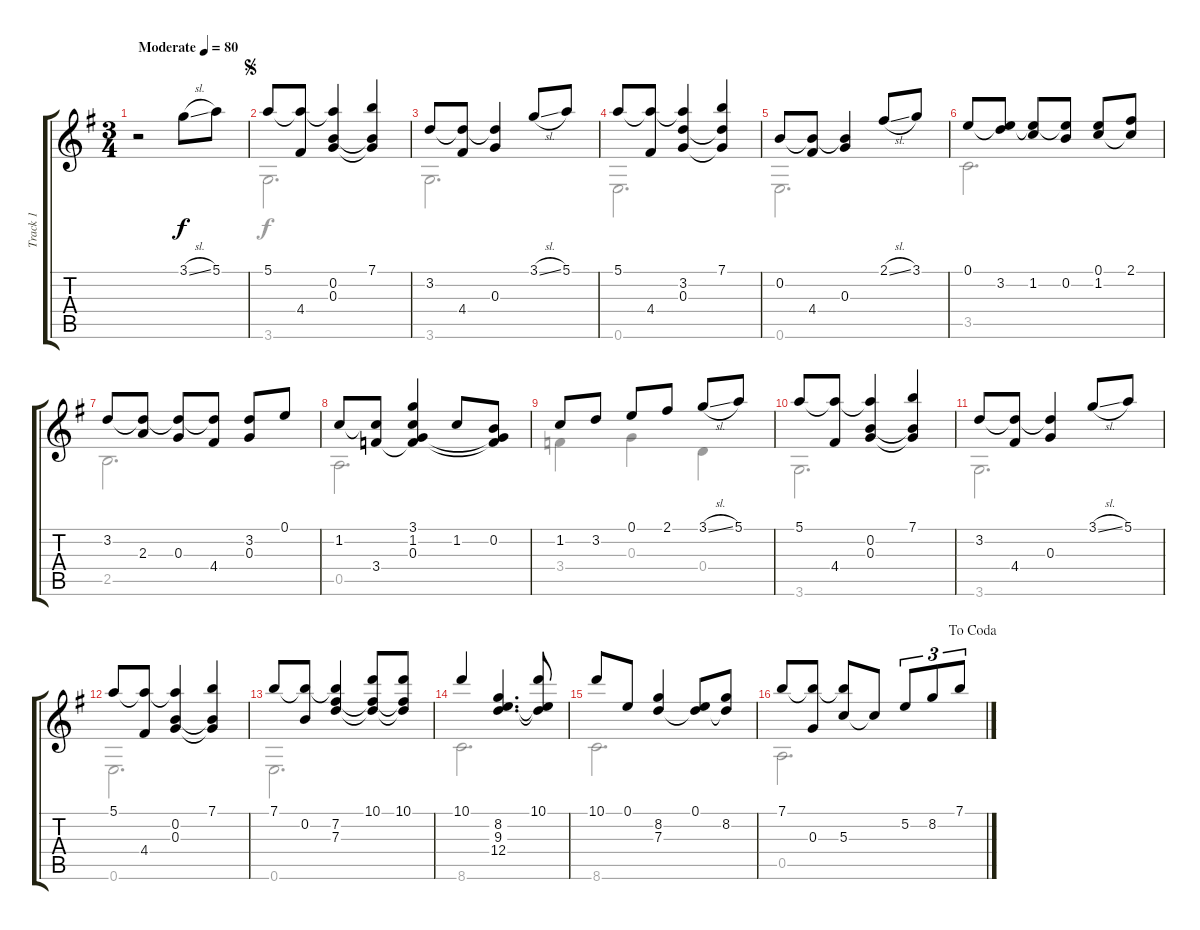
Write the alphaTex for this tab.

\track ("Track 1" "Track 1") {instrument acousticguitarnylon}
\staff {score tabs}
\tuning (E4 B3 G3 D3 A2 E2) {hide}
\voice
\ts (3 4)
\tempo (80 "Moderate")
\clef g2
\ks g
r.2{dy f instrument acousticguitarnylon} 3.1{sl}.8 5.1.8 |
\jump segno
5.1.8 (5.1{t} 4.4).8 (5.1{t} 0.2 0.3).4 (7.1 0.2{t} 0.3{t}).4 |
3.2.8 (3.2{t} 4.4).8 (3.2{t} 0.3).4 3.1{sl}.8 5.1.8 |
5.1.8 (5.1{t} 4.4).8 (5.1{t} 3.2 0.3).4 (7.1 3.2{t} 0.3{t}).4 |
0.2.8 (0.2{t} 4.4).8 (0.2{t} 0.3).4 2.1{sl}.8 3.1.8 |
0.1.8 (0.1{t} 3.2).8 (0.1{t} 1.2).8 (0.1{t} 0.2).8 (0.1 1.2).8 (2.1 1.2{t}).8 |
3.2.8 (3.2{t} 2.3).8 (3.2{t} 0.3).8 (3.2{t} 4.4).8 (3.2 0.3).8 0.1.8 |
1.2.8 (1.2{t} 3.4).8 (3.1 1.2 0.3 3.4{t}).4 1.2.8 (0.2 0.3{t} 3.4{t}).8 |
1.2.8 3.2.8 0.1.8 2.1.8 3.1{sl}.8 5.1.8 |
5.1.8 (5.1{t} 4.4).8 (5.1{t} 0.2 0.3).4 (7.1 0.2{t} 0.3{t}).4 |
3.2.8 (3.2{t} 4.4).8 (3.2{t} 0.3).4 3.1{sl}.8 5.1.8 |
5.1.8 (5.1{t} 4.4).8 (5.1{t} 0.2 0.3).4 (7.1 0.2{t} 0.3{t}).4 |
7.1.8 (7.1{t} 0.2).8 (7.1{t} 7.2 7.3).4 (10.1 7.2{t} 7.3{t}).8 (10.1 7.2{t} 7.3{t}).8 |
10.1.4 (8.2 9.3 12.4).4{d} (10.1 9.3{t} 12.4{t}).8 |
10.1.8 0.1.8 (8.2 7.3).4 (0.1 7.3{t}).8 (8.2 7.3{t}).8 |
\jump dacoda
7.1.8 (7.1{t} 0.3).8 (7.1{t} 5.3).8 5.3{t}.8 5.2.8{tu (3 2)} 8.2.8{tu (3 2)} 7.1.8{tu (3 2)}
\voice
\clef g2
\ottava regular
\simile none
\ks g
|
3.6.2{d} |
3.6.2{d} |
0.6.2{d} |
0.6.2{d} |
3.5.2{d} |
2.5.2{d} |
0.5.2{d} |
3.4.4 0.3.4 0.4.4 |
3.6.2{d} |
3.6.2{d} |
0.6.2{d} |
0.6.2{d} |
8.6.2{d} |
8.6.2{d} |
0.5.2{d}
